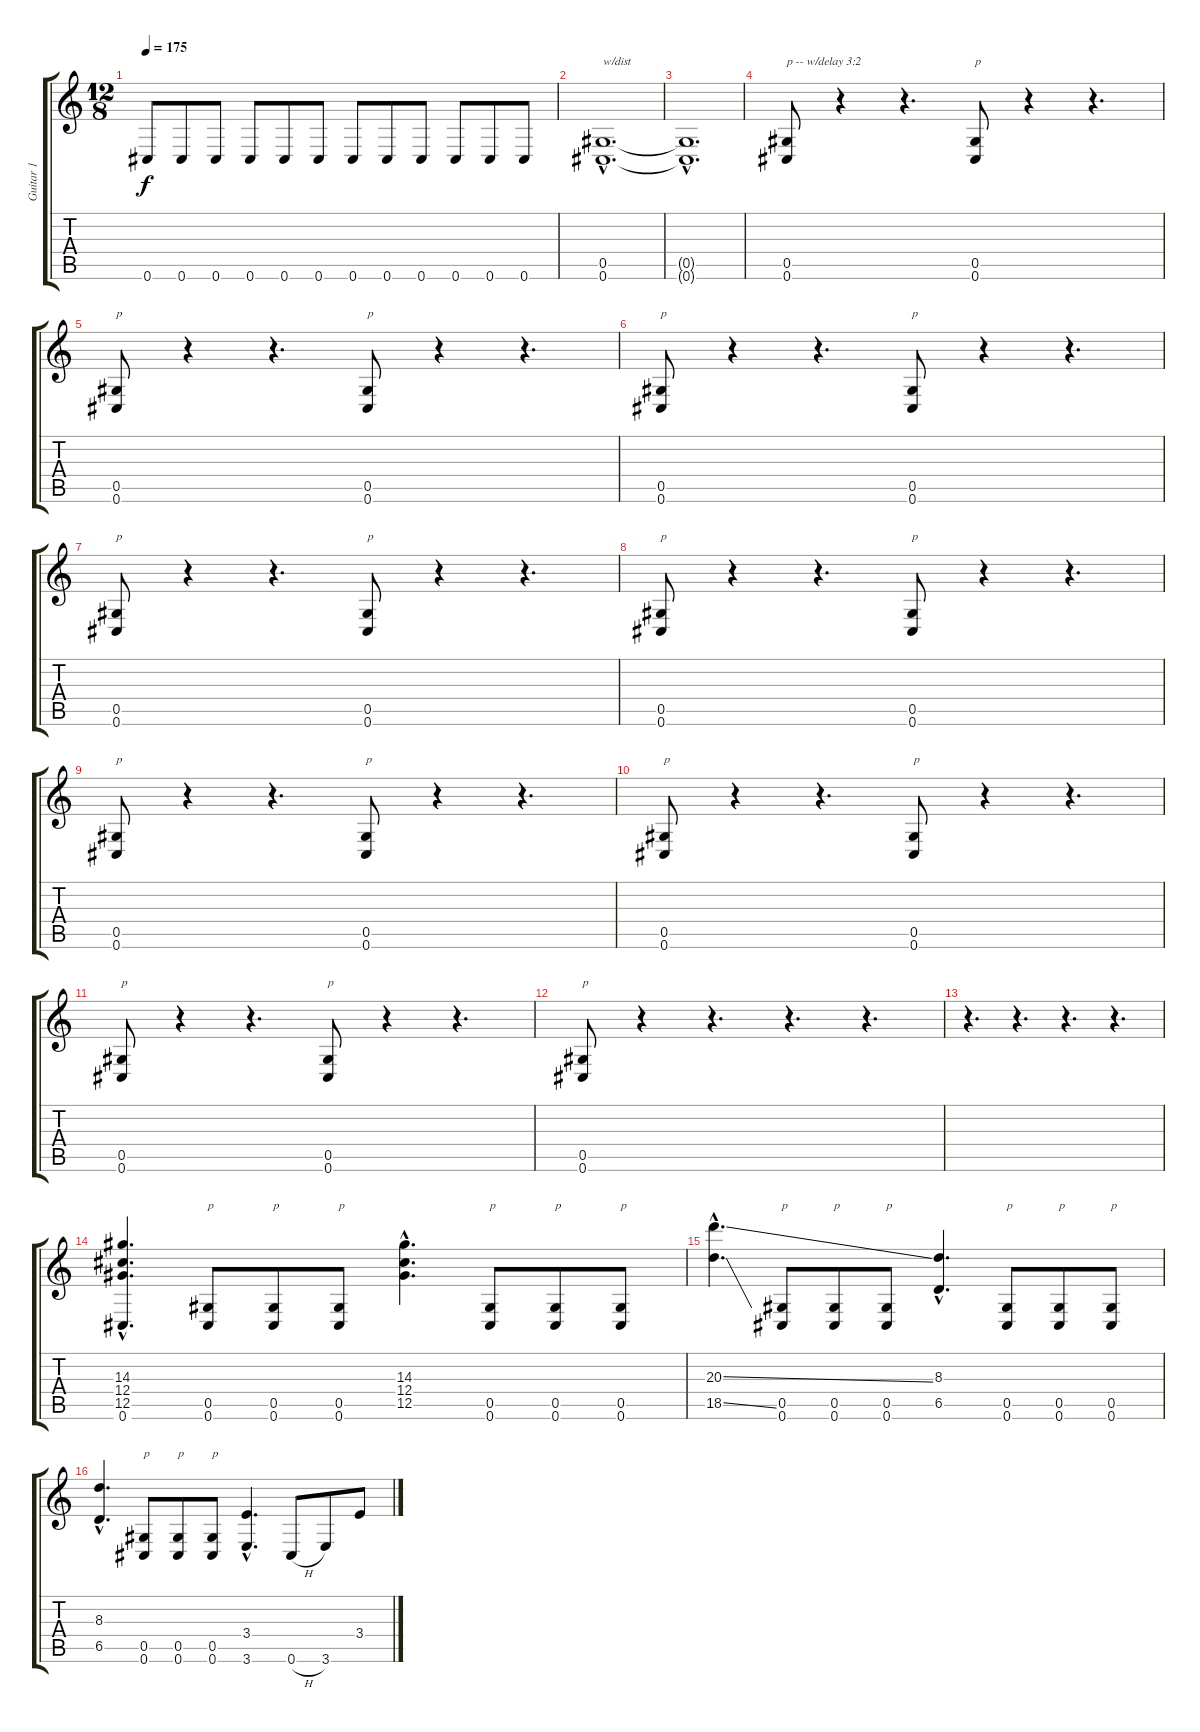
\track ("Guitar 1" "Guitar 1") {instrument distortionguitar}
\staff {score tabs}
\tuning (Eb4 Bb3 Gb3 Db3 Ab2 Db2) {hide}
\ts (12 8)
\tempo 175
\clef g2
\ks c
0.6.8{dy f} 0.6.8 0.6.8 0.6.8 0.6.8 0.6.8 0.6.8 0.6.8 0.6.8 0.6.8 0.6.8 0.6.8 |
(0.5{hac} 0.6{hac}).1{d txt "w/dist" instrument distortionguitar} |
(0.5{hac t} 0.6{hac t}).1{d} |
(0.5 0.6).8{txt "p -- w/delay 3:2"} r.4 r.4{d} (0.5 0.6).8{txt "p"} r.4 r.4{d} |
(0.5 0.6).8{txt "p"} r.4 r.4{d} (0.5 0.6).8{txt "p"} r.4 r.4{d} |
(0.5 0.6).8{txt "p"} r.4 r.4{d} (0.5 0.6).8{txt "p"} r.4 r.4{d} |
(0.5 0.6).8{txt "p"} r.4 r.4{d} (0.5 0.6).8{txt "p"} r.4 r.4{d} |
(0.5 0.6).8{txt "p"} r.4 r.4{d} (0.5 0.6).8{txt "p"} r.4 r.4{d} |
(0.5 0.6).8{txt "p"} r.4 r.4{d} (0.5 0.6).8{txt "p"} r.4 r.4{d} |
(0.5 0.6).8{txt "p"} r.4 r.4{d} (0.5 0.6).8{txt "p"} r.4 r.4{d} |
(0.5 0.6).8{txt "p"} r.4 r.4{d} (0.5 0.6).8{txt "p"} r.4 r.4{d} |
(0.5 0.6).8{txt "p"} r.4 r.4{d} r.4{d} r.4{d} |
r.4{d} r.4{d} r.4{d} r.4{d} |
(14.3{hac} 12.4{hac} 12.5{hac} 0.6{hac}).4{d} (0.5 0.6).8{txt "p"} (0.5 0.6).8{txt "p"} (0.5 0.6).8{txt "p"} (14.3{hac} 12.4{hac} 12.5{hac}).4{d} (0.5 0.6).8{txt "p"} (0.5 0.6).8{txt "p"} (0.5 0.6).8{txt "p"} |
(20.3{ss hac} 18.5{ss hac}).4{d} (0.5 0.6).8{txt "p"} (0.5 0.6).8{txt "p"} (0.5 0.6).8{txt "p"} (8.3{hac} 6.5{hac}).4{d} (0.5 0.6).8{txt "p"} (0.5 0.6).8{txt "p"} (0.5 0.6).8{txt "p"} |
(8.3{hac} 6.5{hac}).4{d} (0.5 0.6).8{txt "p"} (0.5 0.6).8{txt "p"} (0.5 0.6).8{txt "p"} (3.4{hac} 3.6{hac}).4{d} 0.6{h}.8 3.6.8 3.4{ss}.8
